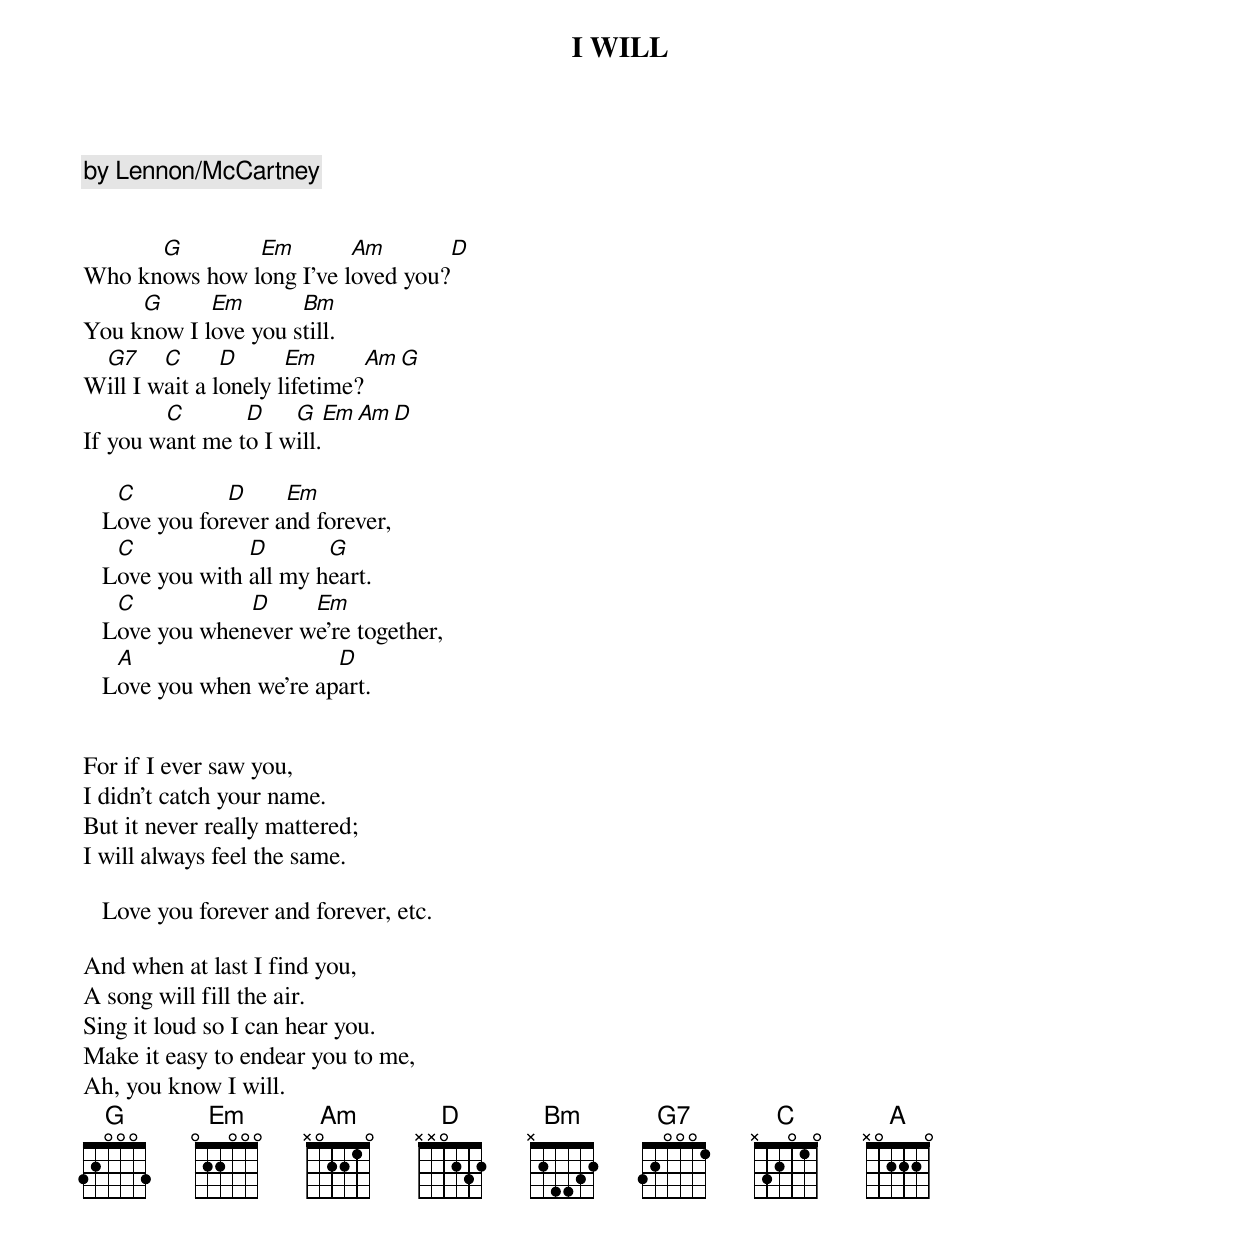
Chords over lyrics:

I WILL

by Lennon/McCartney


      G        Em        Am         D
Who knows how long I've loved you?
     G      Em       Bm
You know I love you still.
 G7     C      D      Em       Am  G
Will I wait a lonely lifetime?
        C       D    G    Em  Am  D
If you want me to I will.

    C          D     Em
   Love you forever and forever,
    C            D       G
   Love you with all my heart.
    C           D     Em
   Love you whenever we're together,
    A                    D
   Love you when we're apart.


For if I ever saw you,
I didn't catch your name.
But it never really mattered;
I will always feel the same.

   Love you forever and forever, etc.

And when at last I find you,
A song will fill the air.
Sing it loud so I can hear you.
Make it easy to endear you to me,
Ah, you know I will.
